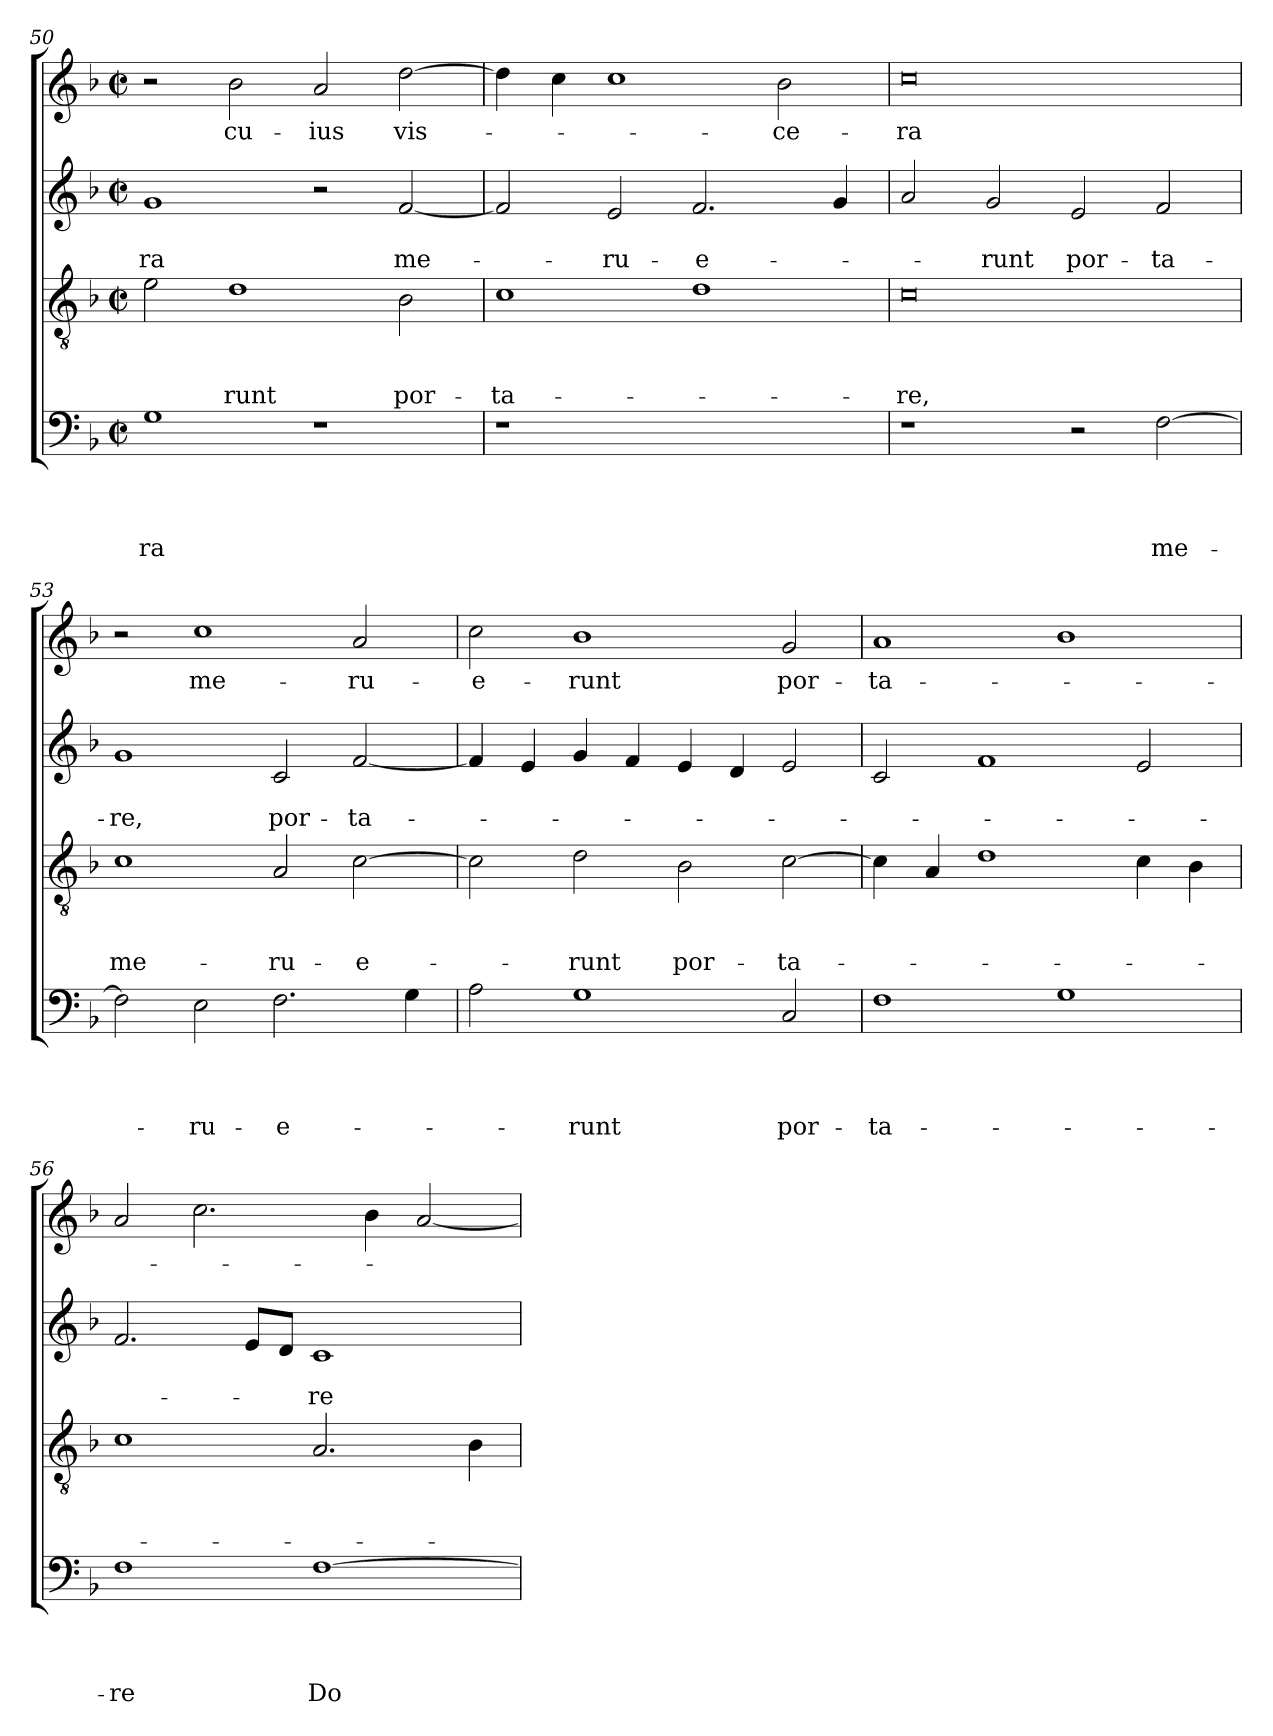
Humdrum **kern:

**kern	**text	**text	**text	**text	**kern	**text	**text	**text	**kern	**text	**text	**kern	**text
*part4	*part4	*part4	*part4	*part4	*part3	*part3	*part3	*part3	*part2	*part2	*part2	*part1	*part1
*staff4	*staff4	*staff4	*staff4	*staff4	*staff3	*staff3	*staff3	*staff3	*staff2	*staff2	*staff2	*staff1	*staff1
*clefF4	*	*	*	*	*clefGv2	*	*	*	*clefG2	*	*	*clefG2	*
*k[b-]	*	*	*	*	*k[b-]	*	*	*	*k[b-]	*	*	*k[b-]	*
*F:	*	*	*	*	*F:	*	*	*	*F:	*	*	*F:	*
*M2/2	*	*	*	*	*M2/2	*	*	*	*M2/2	*	*	*M2/2	*
*met(c|)	*	*	*	*	*met(c|)	*	*	*	*met(c|)	*	*	*met(c|)	*
=50	=50	=50	=50	=50	=50	=50	=50	=50	=50	=50	=50	=50	=50
!	!	!	!	!LO:LY:b	!	!	!	!	!	!	!LO:LY:b	!	!
1G	.	.	.	-ra	2e\	.	.	.	1g	.	-ra	2r	.
!	!	!	!	!	!	!	!	!LO:LY:b	!	!	!	!	!LO:LY:b
.	.	.	.	.	1d	.	.	-runt	.	.	.	2b-\	cu-
!	!	!	!	!	!	!	!	!	!	!	!	!	!LO:LY:b
1r	.	.	.	.	.	.	.	.	2r	.	.	2a/	-ius
!	!	!	!	!	!	!	!	!LO:LY:b	!	!	!LO:LY:b	!	!LO:LY:b
.	.	.	.	.	2B-\	.	.	por-	[2f/	.	me-	[2dd\	vis-
=51	=51	=51	=51	=51	=51	=51	=51	=51	=51	=51	=51	=51	=51
!	!	!	!	!	!	!	!	!LO:LY:b	!	!	!	!	!
1r	.	.	.	.	1c	.	.	-ta-	2f/]	.	.	4dd\]	.
.	.	.	.	.	.	.	.	.	.	.	.	4cc\	.
!	!	!	!	!	!	!	!	!	!	!	!LO:LY:b	!	!
.	.	.	.	.	.	.	.	.	2e/	.	-ru-	1cc	.
!	!	!	!	!	!	!	!	!	!	!	!LO:LY:b	!	!
1ryy	.	.	.	.	1d	.	.	.	2.f/	.	-e-	.	.
!	!	!	!	!	!	!	!	!	!	!	!	!	!LO:LY:b
.	.	.	.	.	.	.	.	.	.	.	.	2b-\	-ce-
.	.	.	.	.	.	.	.	.	4g/	.	.	.	.
=52	=52	=52	=52	=52	=52	=52	=52	=52	=52	=52	=52	=52	=52
!	!	!	!	!	!	!	!	!LO:LY:b	!	!	!	!	!LO:LY:b
1r	.	.	.	.	0c	.	.	-re,	2a/	.	.	0cc	-ra
!	!	!	!	!	!	!	!	!	!	!	!LO:LY:b	!	!
.	.	.	.	.	.	.	.	.	2g/	.	-runt	.	.
!	!	!	!	!	!	!	!	!	!	!	!LO:LY:b	!	!
2r	.	.	.	.	.	.	.	.	2e/	.	por-	.	.
!	!	!	!	!LO:LY:b	!	!	!	!	!	!	!LO:LY:b	!	!
[2F\	.	.	.	me-	.	.	.	.	2f/	.	-ta-	.	.
=53	=53	=53	=53	=53	=53	=53	=53	=53	=53	=53	=53	=53	=53
!	!	!	!	!	!	!	!	!LO:LY:b	!	!	!LO:LY:b	!	!
2F\]	.	.	.	.	1c	.	.	me-	1g	.	-re,	2r	.
!	!	!	!	!LO:LY:b	!	!	!	!	!	!	!	!	!LO:LY:b
2E\	.	.	.	-ru-	.	.	.	.	.	.	.	1cc	me-
!	!	!	!	!LO:LY:b	!	!	!	!LO:LY:b	!	!	!LO:LY:b	!	!
2.F\	.	.	.	-e-	2A/	.	.	-ru-	2c/	.	por-	.	.
!	!	!	!	!	!	!	!	!LO:LY:b	!	!	!LO:LY:b	!	!LO:LY:b
.	.	.	.	.	[2c\	.	.	-e-	[2f/	.	-ta-	2a/	-ru-
4G\	.	.	.	.	.	.	.	.	.	.	.	.	.
=54	=54	=54	=54	=54	=54	=54	=54	=54	=54	=54	=54	=54	=54
!	!	!	!	!	!	!	!	!	!	!	!	!	!LO:LY:b
2A\	.	.	.	.	2c\]	.	.	.	4f/]	.	.	2cc\	-e-
.	.	.	.	.	.	.	.	.	4e/	.	.	.	.
!	!	!	!	!LO:LY:b	!	!	!	!LO:LY:b	!	!	!	!	!LO:LY:b
1G	.	.	.	-runt	2d\	.	.	-runt	4g/	.	.	1b-	-runt
.	.	.	.	.	.	.	.	.	4f/	.	.	.	.
!	!	!	!	!	!	!	!	!LO:LY:b	!	!	!	!	!
.	.	.	.	.	2B-\	.	.	por-	4e/	.	.	.	.
.	.	.	.	.	.	.	.	.	4d/	.	.	.	.
!	!	!	!	!LO:LY:b	!	!	!	!LO:LY:b	!	!	!	!	!LO:LY:b
2C/	.	.	.	por-	[2c\	.	.	-ta-	2e/	.	.	2g/	por-
!!LO:LB:g=z
=55	=55	=55	=55	=55	=55	=55	=55	=55	=55	=55	=55	=55	=55
!	!	!	!	!LO:LY:b	!	!	!	!	!	!	!	!	!LO:LY:b
1F	.	.	.	-ta-	4c\]	.	.	.	2c/	.	.	1a	-ta-
.	.	.	.	.	4A/	.	.	.	.	.	.	.	.
.	.	.	.	.	1d	.	.	.	1f	.	.	.	.
1G	.	.	.	.	.	.	.	.	.	.	.	1b-	.
.	.	.	.	.	4c\	.	.	.	2e/	.	.	.	.
.	.	.	.	.	4B-\	.	.	.	.	.	.	.	.
=56	=56	=56	=56	=56	=56	=56	=56	=56	=56	=56	=56	=56	=56
!	!	!	!	!LO:LY:b	!	!	!	!	!	!	!	!	!
1F	.	.	.	-re	1c	.	.	.	2.f/	.	.	2a/	.
.	.	.	.	.	.	.	.	.	.	.	.	2.cc\	.
.	.	.	.	.	.	.	.	.	8e/L	.	.	.	.
.	.	.	.	.	.	.	.	.	8d/J	.	.	.	.
!	!	!	!	!LO:LY:b	!	!	!	!	!	!	!LO:LY:b	!	!
[1F	.	.	.	Do-	2.A/	.	.	.	1c	.	-re	.	.
.	.	.	.	.	.	.	.	.	.	.	.	4b-\	.
.	.	.	.	.	.	.	.	.	.	.	.	[2a/	.
.	.	.	.	.	4B-\	.	.	.	.	.	.	.	.
=	=	=	=	=	=	=	=	=	=	=	=	=	=
*-	*-	*-	*-	*-	*-	*-	*-	*-	*-	*-	*-	*-	*-
